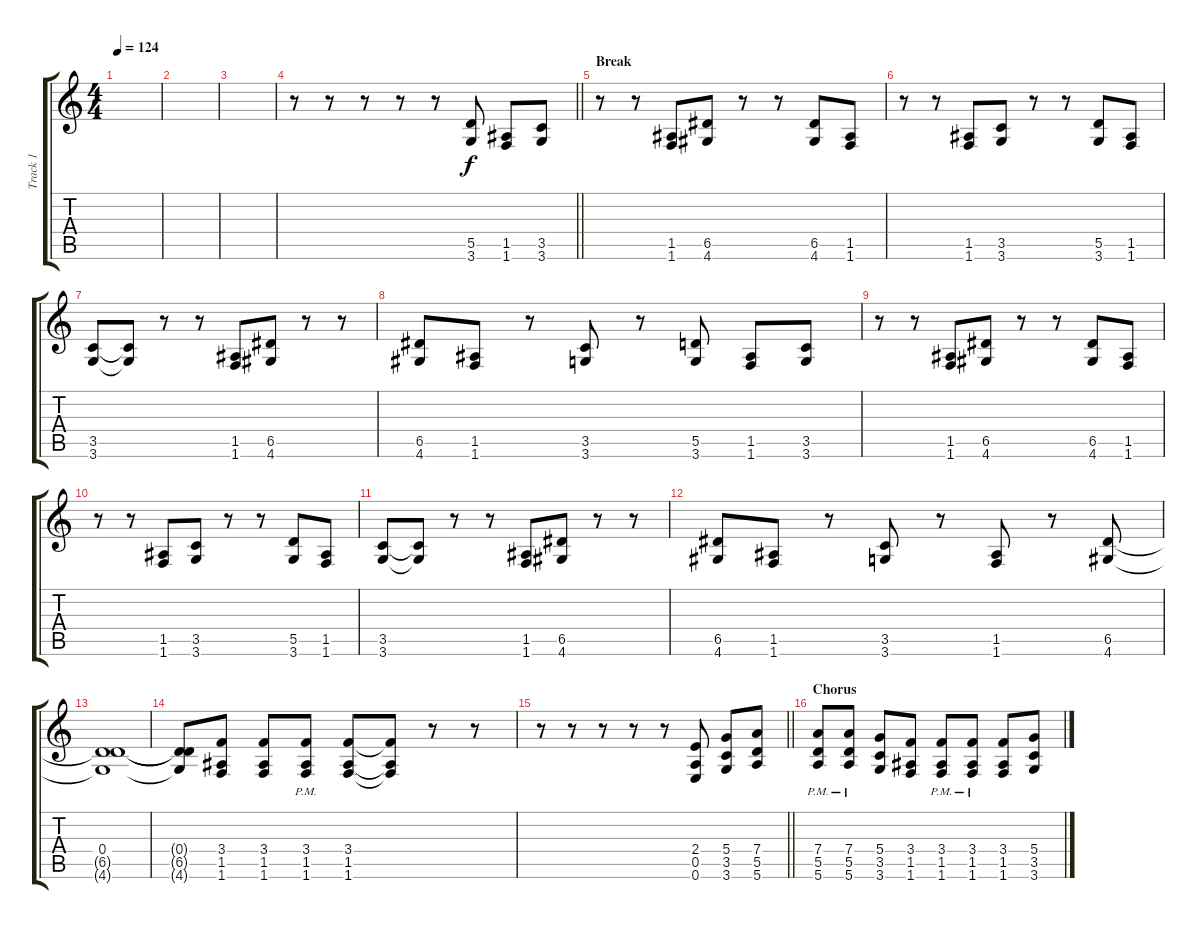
\track ("Track 1" "Track 1") {instrument distortionguitar}
\staff {score tabs}
\tuning (E4 B3 G3 D3 A2 E2) {hide}
\ts (4 4)
\tempo 124
\clef g2
\ks c
|
|
|
\barLineRight lightlight
r.8 r.8 r.8 r.8 r.8 (5.5 3.6).8 (1.5 1.6).8 (3.5 3.6).8 |
\section ("" "Break")
r.8 r.8 (1.5 1.6).8 (6.5 4.6).8 r.8 r.8 (6.5 4.6).8 (1.5 1.6).8 |
r.8 r.8 (1.5 1.6).8 (3.5 3.6).8 r.8 r.8 (5.5 3.6).8 (1.5 1.6).8 |
(3.5 3.6).8 (3.5{t} 3.6{t}).8 r.8 r.8 (1.5 1.6).8 (6.5 4.6).8 r.8 r.8 |
(6.5 4.6).8 (1.5 1.6).8 r.8 (3.5 3.6).8 r.8 (5.5 3.6).8 (1.5 1.6).8 (3.5 3.6).8 |
r.8 r.8 (1.5 1.6).8 (6.5 4.6).8 r.8 r.8 (6.5 4.6).8 (1.5 1.6).8 |
r.8 r.8 (1.5 1.6).8 (3.5 3.6).8 r.8 r.8 (5.5 3.6).8 (1.5 1.6).8 |
(3.5 3.6).8 (3.5{t} 3.6{t}).8 r.8 r.8 (1.5 1.6).8 (6.5 4.6).8 r.8 r.8 |
(6.5 4.6).8 (1.5 1.6).8 r.8 (3.5 3.6).8 r.8 (1.5 1.6).8 r.8 (6.5 4.6).8 |
(0.4 6.5{t} 4.6{t}).1 |
(0.4{t} 6.5{t} 4.6{t}).8 (3.4 1.5 1.6).8 (3.4 1.5 1.6).8 (3.4{pm} 1.5{pm} 1.6{pm}).8 (3.4 1.5 1.6).8 (3.4{t} 1.5{t} 1.6{t}).8 r.8 r.8 |
\barLineRight lightlight
r.8 r.8 r.8 r.8 r.8 (2.4 0.5 0.6).8 (5.4 3.5 3.6).8 (7.4 5.5 5.6).8 |
\section ("" "Chorus")
(7.4{pm} 5.5{pm} 5.6{pm}).8 (7.4{pm} 5.5{pm} 5.6{pm}).8 (5.4 3.5 3.6).8 (3.4 1.5 1.6).8 (3.4{pm} 1.5{pm} 1.6{pm}).8 (3.4{pm} 1.5{pm} 1.6{pm}).8 (3.4 1.5 1.6).8 (5.4 3.5 3.6).8
